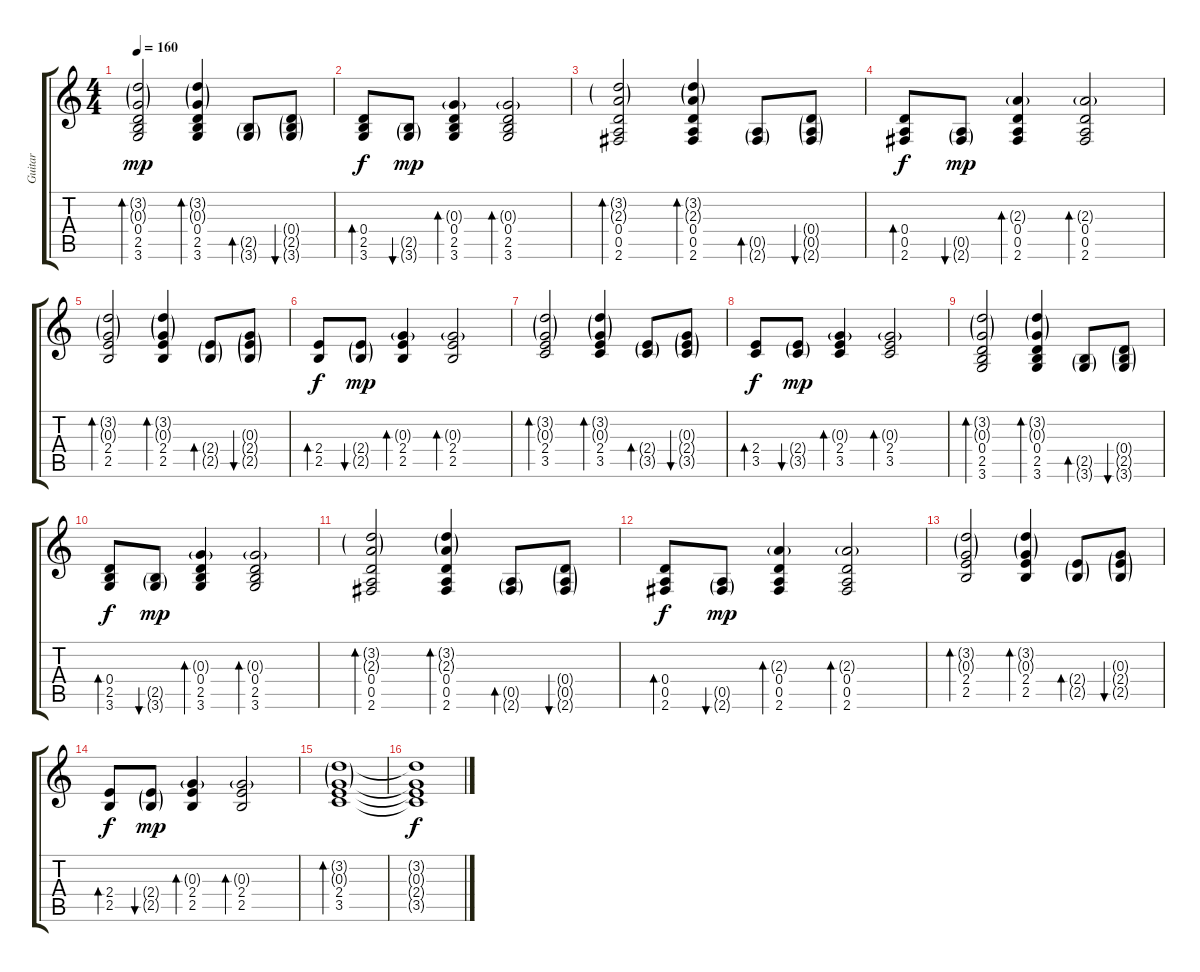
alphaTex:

\track ("Guitar" "Guitar") {instrument acousticguitarsteel}
\staff {score tabs}
\tuning (E4 B3 G3 D3 A2 E2) {hide}
\ts (4 4)
\tempo 160
\clef g2
\ks c
(3.2{g} 0.3{g} 0.4 2.5 3.6).2{bd 60 dy mp} (3.2{g} 0.3{g} 0.4 2.5 3.6).4{bd 60} (2.5{g} 3.6{g}).8{bd 60} (0.4{g} 2.5{g} 3.6{g}).8{bu 60} |
(0.4 2.5 3.6).8{bd 60 dy f} (2.5{g} 3.6{g}).8{bu 60 dy mp} (0.3{g} 0.4 2.5 3.6).4{bd 60} (0.3{g} 0.4 2.5 3.6).2{bd 60} |
(3.2{g} 2.3{g} 0.4 0.5 2.6).2{bd 60} (3.2{g} 2.3{g} 0.4 0.5 2.6).4{bd 60} (0.5{g} 2.6{g}).8{bd 60} (0.4{g} 0.5{g} 2.6{g}).8{bu 60} |
(0.4 0.5 2.6).8{bd 60 dy f} (0.5{g} 2.6{g}).8{bu 60 dy mp} (2.3{g} 0.4 0.5 2.6).4{bd 60} (2.3{g} 0.4 0.5 2.6).2{bd 60} |
(3.2{g} 0.3{g} 2.4 2.5).2{bd 60} (3.2{g} 0.3{g} 2.4 2.5).4{bd 60} (2.4{g} 2.5{g}).8{bd 60} (0.3{g} 2.4{g} 2.5{g}).8{bu 60} |
(2.4 2.5).8{bd 60 dy f} (2.4{g} 2.5{g}).8{bu 60 dy mp} (0.3{g} 2.4 2.5).4{bd 60} (0.3{g} 2.4 2.5).2{bd 60} |
(3.2{g} 0.3{g} 2.4 3.5).2{bd 60} (3.2{g} 0.3{g} 2.4 3.5).4{bd 60} (2.4{g} 3.5{g}).8{bd 60} (0.3{g} 2.4{g} 3.5{g}).8{bu 60} |
(2.4 3.5).8{bd 60 dy f} (2.4{g} 3.5{g}).8{bu 60 dy mp} (0.3{g} 2.4 3.5).4{bd 60} (0.3{g} 2.4 3.5).2{bd 60} |
(3.2{g} 0.3{g} 0.4 2.5 3.6).2{bd 60} (3.2{g} 0.3{g} 0.4 2.5 3.6).4{bd 60} (2.5{g} 3.6{g}).8{bd 60} (0.4{g} 2.5{g} 3.6{g}).8{bu 60} |
(0.4 2.5 3.6).8{bd 60 dy f} (2.5{g} 3.6{g}).8{bu 60 dy mp} (0.3{g} 0.4 2.5 3.6).4{bd 60} (0.3{g} 0.4 2.5 3.6).2{bd 60} |
(3.2{g} 2.3{g} 0.4 0.5 2.6).2{bd 60} (3.2{g} 2.3{g} 0.4 0.5 2.6).4{bd 60} (0.5{g} 2.6{g}).8{bd 60} (0.4{g} 0.5{g} 2.6{g}).8{bu 60} |
(0.4 0.5 2.6).8{bd 60 dy f} (0.5{g} 2.6{g}).8{bu 60 dy mp} (2.3{g} 0.4 0.5 2.6).4{bd 60} (2.3{g} 0.4 0.5 2.6).2{bd 60} |
(3.2{g} 0.3{g} 2.4 2.5).2{bd 60} (3.2{g} 0.3{g} 2.4 2.5).4{bd 60} (2.4{g} 2.5{g}).8{bd 60} (0.3{g} 2.4{g} 2.5{g}).8{bu 60} |
(2.4 2.5).8{bd 60 dy f} (2.4{g} 2.5{g}).8{bu 60 dy mp} (0.3{g} 2.4 2.5).4{bd 60} (0.3{g} 2.4 2.5).2{bd 60} |
(3.2{g} 0.3{g} 2.4 3.5).1{bd 240} |
(3.2{t} 0.3{t} 2.4{t} 3.5{t}).1{dy f}
